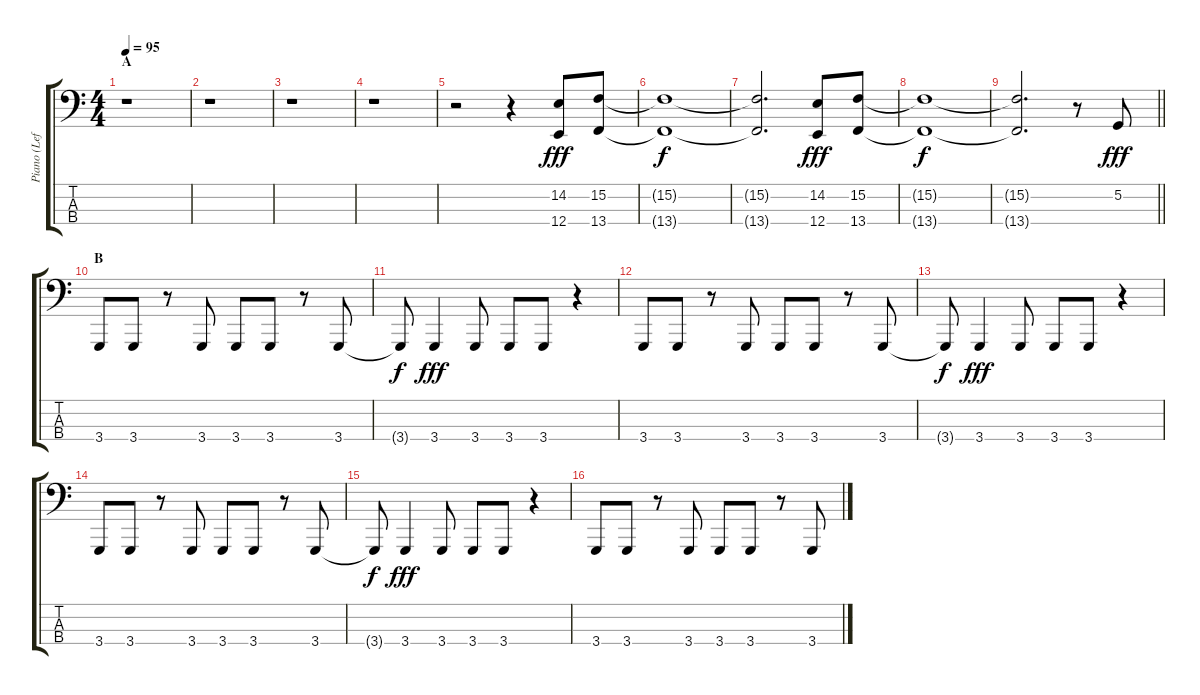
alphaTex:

\track ("Piano (Left Hand)" "Piano (Lef") {instrument acousticgrandpiano}
\staff {score tabs}
\tuning (G2 D2 A1 E1) {hide}
\ts (4 4)
\section ("" "A")
\tempo 95
\tempo 190
\tempo 95
\clef f4
\ks c
r.1{dy fff instrument acousticgrandpiano} |
r.1 |
r.1 |
r.1 |
r.2 r.4 (14.2 12.4).8 (15.2 13.4).8 |
(15.2{t} 13.4{t}).1{dy f} |
(15.2{t} 13.4{t}).2{d} (14.2 12.4).8{dy fff} (15.2 13.4).8 |
(15.2{t} 13.4{t}).1{dy f} |
\barLineRight lightlight
(15.2{t} 13.4{t}).2{d} r.8 5.2.8{dy fff} |
\section ("" "B")
3.4.8 3.4.8 r.8 3.4.8 3.4.8 3.4.8 r.8 3.4.8 |
3.4{t}.8{dy f} 3.4.4{dy fff} 3.4.8 3.4.8 3.4.8 r.4 |
3.4.8 3.4.8 r.8 3.4.8 3.4.8 3.4.8 r.8 3.4.8 |
3.4{t}.8{dy f} 3.4.4{dy fff} 3.4.8 3.4.8 3.4.8 r.4 |
3.4.8 3.4.8 r.8 3.4.8 3.4.8 3.4.8 r.8 3.4.8 |
3.4{t}.8{dy f} 3.4.4{dy fff} 3.4.8 3.4.8 3.4.8 r.4 |
3.4.8 3.4.8 r.8 3.4.8 3.4.8 3.4.8 r.8 3.4.8
